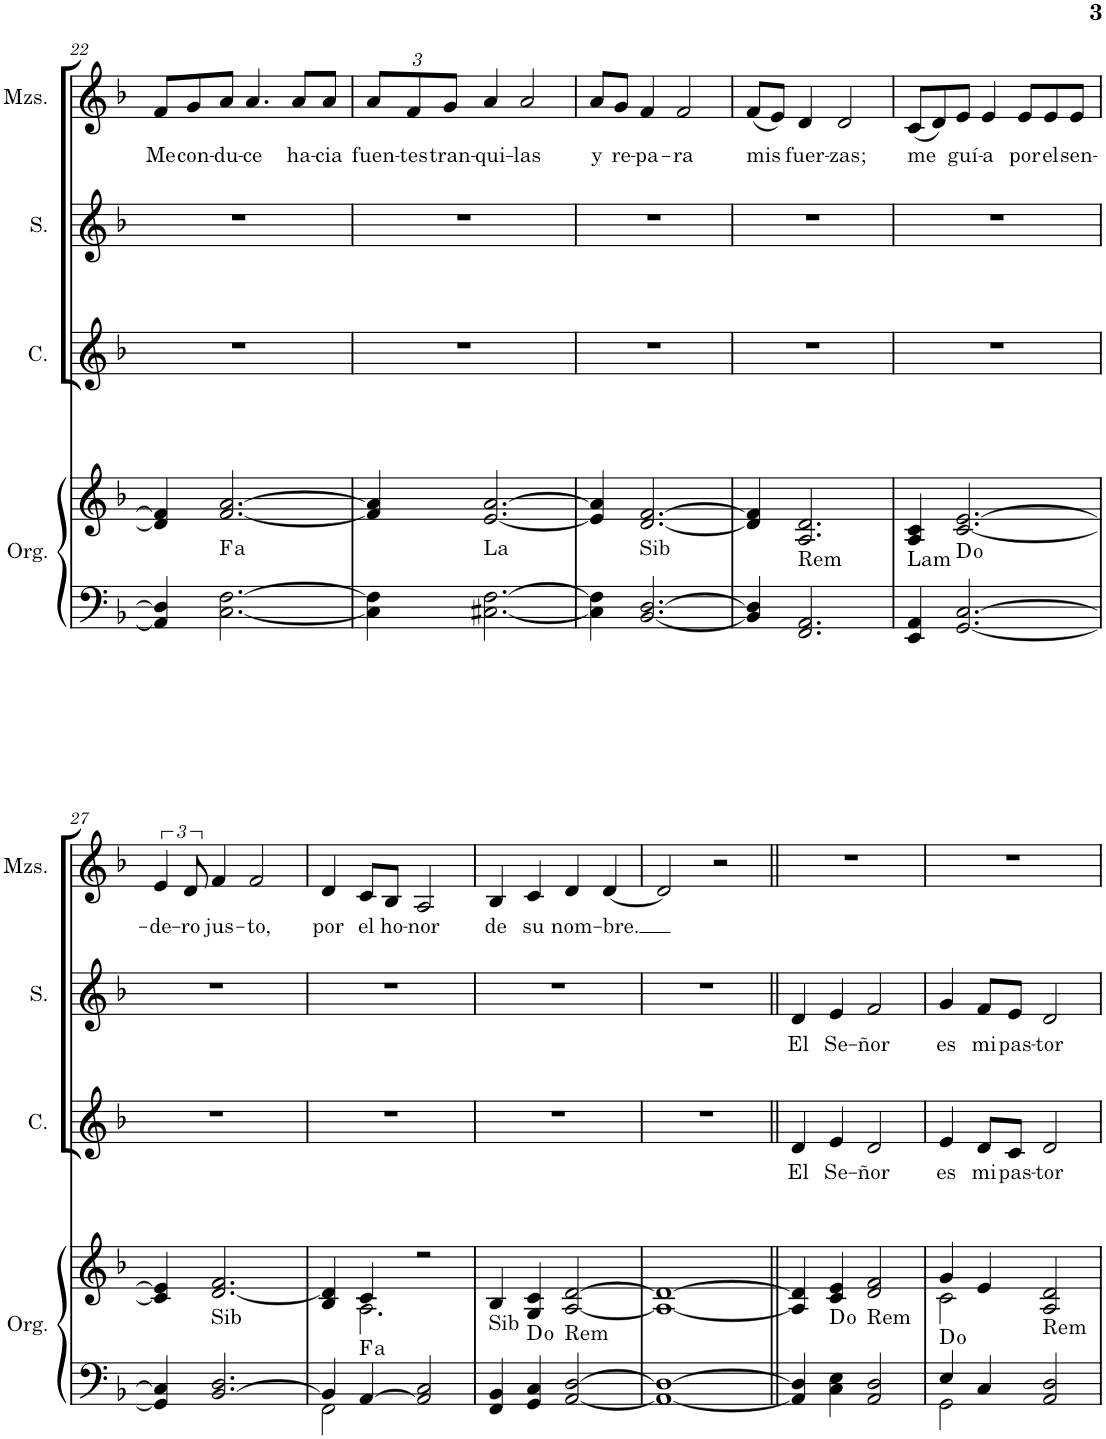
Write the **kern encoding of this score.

**kern	**kern	**harte	**kern	**text	**kern	**text	**kern	**text
*part4	*part4	*part4	*part3	*part3	*part2	*part2	*part1	*part1
*staff5	*staff4	*	*staff3	*staff3	*staff2	*staff2	*staff1	*staff1
*I"Órgano	*	*	*I"Contralto	*	*I"Soprano	*	*I"Solista	*
*	*	*	*I'C.	*	*I'S.	*	*	*
!!LO:PB:g=z
*clefF4	*clefG2	*	*clefG2	*	*clefG2	*	*clefG2	*
*k[b-]	*k[b-]	*	*k[b-]	*	*k[b-]	*	*k[b-]	*
*M4/4	*M4/4	*	*M4/4	*	*M4/4	*	*M4/4	*
=22	=22	=22	=22	=22	=22	=22	=22	=22
!	!	!	!	!	!	!	!	!LO:LY:b
4AA/] 4D/]	4d/] 4f/]	.	1r	.	1r	.	8f/L	Me
!	!	!	!	!	!	!	!	!LO:LY:b
.	.	.	.	.	.	.	8g/	con-
!	!	!LO:H:kt=a	!	!	!	!	!	!LO:LY:b
[2.C\ [2.F\	[2.f/ [2.a/	.	.	.	.	.	8a/J	-du-
!	!	!	!	!	!	!	!	!LO:LY:b
.	.	.	.	.	.	.	4.a/	-ce
!	!	!	!	!	!	!	!	!LO:LY:b
.	.	.	.	.	.	.	8a/L	ha-
!	!	!	!	!	!	!	!	!LO:LY:b
.	.	.	.	.	.	.	8a/J	-cia
=23	=23	=23	=23	=23	=23	=23	=23	=23
*	*	*	*	*	*	*	*Xbrackettup	*
!	!	!	!	!	!	!	!	!LO:LY:b
4C\] 4F\]	4f/] 4a/]	.	1r	.	1r	.	12a/L	fuen-
!	!	!	!	!	!	!	!	!LO:LY:b
.	.	.	.	.	.	.	12f/	-tes
!	!	!	!	!	!	!	!	!LO:LY:b
.	.	.	.	.	.	.	12g/J	tran-
!	!	!LO:H:kt=La	!	!	!	!	!	!LO:LY:b
[2.C#X\ [2.F\	[2.e/ [2.a/	N	.	.	.	.	4a/	-qui-
!	!	!	!	!	!	!	!	!LO:LY:b
.	.	.	.	.	.	.	2a/	-las
=24	=24	=24	=24	=24	=24	=24	=24	=24
!	!	!	!	!	!	!	!	!LO:LY:b
4C#\] 4F\]	4e/] 4a/]	.	1r	.	1r	.	8a/L	y
!	!	!	!	!	!	!	!	!LO:LY:b
.	.	.	.	.	.	.	8g/J	re-
!	!	!LO:H:kt=Sib	!	!	!	!	!	!LO:LY:b
[2.BB-/ [2.D/	[2.d/ [2.f/	N	.	.	.	.	4f/	-pa-
!	!	!	!	!	!	!	!	!LO:LY:b
.	.	.	.	.	.	.	2f/	-ra
=25	=25	=25	=25	=25	=25	=25	=25	=25
!	!	!	!	!	!	!	!	!LO:LY:b
4BB-/] 4D/]	4d/] 4f/]	.	1r	.	1r	.	(8f/L	-mis
.	.	.	.	.	.	.	8e/J)	.
!	!	!LO:H:kt=Rem	!	!	!	!	!	!LO:LY:b
2.FF/ 2.AA/	2.A/ 2.d/	N	.	.	.	.	4d/	fuer-
!	!	!	!	!	!	!	!	!LO:LY:b
.	.	.	.	.	.	.	2d/	-zas;
=26	=26	=26	=26	=26	=26	=26	=26	=26
!	!	!LO:H:kt=Lam	!	!	!	!	!	!LO:LY:b
4EE/ 4AA/	4A/ 4c/	N	1r	.	1r	.	(8c/L	me
.	.	.	.	.	.	.	8d/)	.
!	!	!	!	!	!	!	!	!LO:LY:b
[2.GG/ [2.C/	[2.c/ [2.e/	D:dim	.	.	.	.	8e/J	guí-
!	!	!	!	!	!	!	!	!LO:LY:b
.	.	.	.	.	.	.	4e/	-a
!	!	!	!	!	!	!	!	!LO:LY:b
.	.	.	.	.	.	.	8e/L	por
!	!	!	!	!	!	!	!	!LO:LY:b
.	.	.	.	.	.	.	8e/	el
!	!	!	!	!	!	!	!	!LO:LY:b
.	.	.	.	.	.	.	8e/J	sen-
!!LO:LB:g=z
=27	=27	=27	=27	=27	=27	=27	=27	=27
*	*	*	*	*	*	*	*brackettup	*
!	!	!	!	!	!	!	!	!LO:LY:b
4GG/] 4C/]	4c/] 4e/]	.	1r	.	1r	.	6e/	-de-
!	!	!	!	!	!	!	!	!LO:LY:b
.	.	.	.	.	.	.	12d/	-ro
!	!	!LO:H:kt=Sib	!	!	!	!	!	!LO:LY:b
[2.BB-/ 2.D/	[2.d/ 2.f/	N	.	.	.	.	4f/	jus-
!	!	!	!	!	!	!	!	!LO:LY:b
.	.	.	.	.	.	.	2f/	-to,
=28	=28	=28	=28	=28	=28	=28	=28	=28
*^	*^	*	*	*	*	*	*	*
!	!	!	!	!	!	!	!	!	!	!LO:LY:b
4BB-/]	2FF\	4B-/ 4d/]	4ryy	.	1r	.	1r	.	4d/	por
!	!	!	!	!LO:H:kt=a	!	!	!	!	!	!LO:LY:b
[4AA/	.	4c/	2.A\	.	.	.	.	.	8c/L	el
!	!	!	!	!	!	!	!	!	!	!LO:LY:b
.	.	.	.	.	.	.	.	.	8B-/J	ho-
!	!	!	!	!	!	!	!	!	!	!LO:LY:b
2AA/] 2C/	2ryy	2r	.	.	.	.	.	.	2A/	-nor
*	*	*v	*v	*	*	*	*	*	*	*
=29	=29	=29	=29	=29	=29	=29	=29	=29	=29
!	!	!	!LO:H:kt=Sib	!	!	!	!	!	!LO:LY:b
*v	*v	*	*	*	*	*	*	*	*
4FF/ 4BB-/	4B-/	N	1r	.	1r	.	4B-/	de
!	!	!	!	!	!	!	!	!LO:LY:b
4GG/ 4C/	4G/ 4c/	D:dim	.	.	.	.	4c/	su
!	!	!LO:H:kt=Rem	!	!	!	!	!	!LO:LY:b
[2AA/ [2D/	[2A/ [2d/	N	.	.	.	.	4d/	nom-
!	!	!	!	!	!	!	!	!LO:LY:b
.	.	.	.	.	.	.	[4d/	-bre.
=30	=30	=30	=30	=30	=30	=30	=30	=30
1AA_ 1D_	1A_ 1d_	.	1r	.	1r	.	2d/]	.
.	.	.	.	.	.	.	2r	.
=31||	=31||	=31||	=31||	=31||	=31||	=31||	=31||	=31||
!	!	!	!	!LO:LY:b	!	!LO:LY:b	!	!
4AA/] 4D/]	4A/] 4d/]	.	4d/	El	4d/	El	1r	.
!	!	!	!	!LO:LY:b	!	!LO:LY:b	!	!
4C\ 4E\	4c/ 4e/	D:dim	4e/	Se-	4e/	Se-	.	.
!	!	!LO:H:kt=Rem	!	!LO:LY:b	!	!LO:LY:b	!	!
2AA/ 2D/	2d/ 2f/	N	2d/	-ñor	2f/	-ñor	.	.
=32	=32	=32	=32	=32	=32	=32	=32	=32
*^	*^	*	*	*	*	*	*	*
!	!	!	!	!	!	!LO:LY:b	!	!LO:LY:b	!	!
4E/	2GG\	4g/	2c\	D:dim	4e/	es	4g/	es	1r	.
!	!	!	!	!	!	!LO:LY:b	!	!LO:LY:b	!	!
4C/	.	4e/	.	.	8d/L	mi	8f/L	mi	.	.
!	!	!	!	!	!	!LO:LY:b	!	!LO:LY:b	!	!
.	.	.	.	.	8c/J	pas-	8e/J	pas-	.	.
!	!	!	!	!LO:H:kt=Rem	!	!LO:LY:b	!	!LO:LY:b	!	!
2AA/ 2D/	2ryy	2A/ 2d/	2ryy	N	2d/	-tor	2d/	-tor	.	.
*v	*v	*	*	*	*	*	*	*	*	*
*	*v	*v	*	*	*	*	*	*	*
=	=	=	=	=	=	=	=	=
*-	*-	*-	*-	*-	*-	*-	*-	*-
